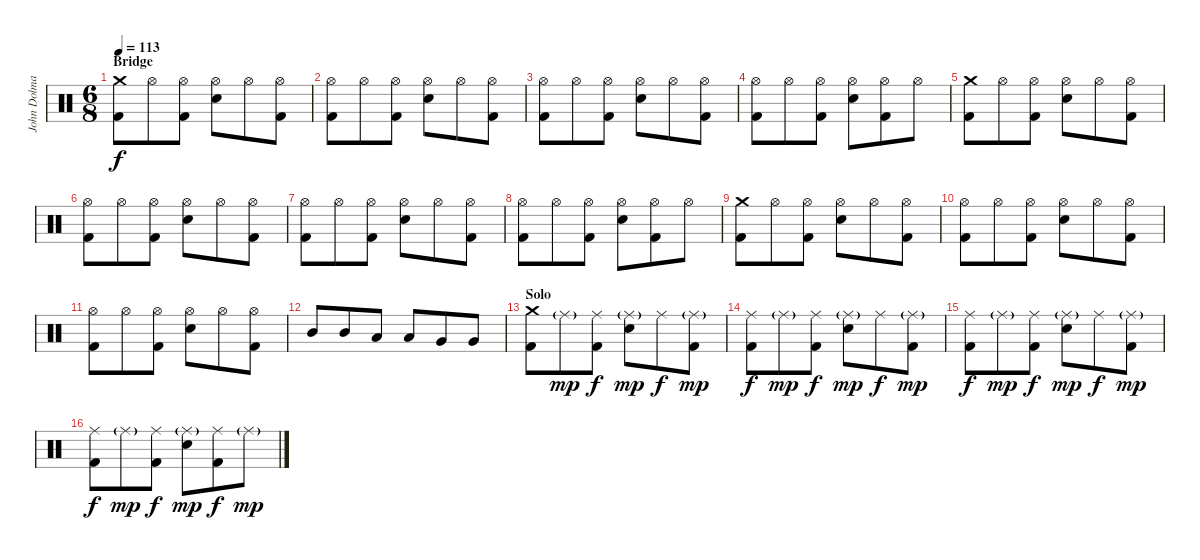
\track ("John Dolmayan" "John Dolma") {instrument percussion}
\staff {score}
\articulation defaults
\ts (6 8)
\section ("" "Bridge")
\tempo 113
\clef neutral
\ks c
("Crash medium (hit)" "Kick (hit) 2").8{dy f} "Hi-Hat (open)".8 ("Hi-Hat (open)" "Kick (hit) 2").8 ("Hi-Hat (open)" "Electric Snare (hit)").8 "Hi-Hat (open)".8 ("Hi-Hat (open)" "Kick (hit) 2").8 |
("Hi-Hat (open)" "Kick (hit) 2").8 "Hi-Hat (open)".8 ("Hi-Hat (open)" "Kick (hit) 2").8 ("Hi-Hat (open)" "Electric Snare (hit)").8 "Hi-Hat (open)".8 ("Hi-Hat (open)" "Kick (hit) 2").8 |
("Hi-Hat (open)" "Kick (hit) 2").8 "Hi-Hat (open)".8 ("Hi-Hat (open)" "Kick (hit) 2").8 ("Hi-Hat (open)" "Electric Snare (hit)").8 "Hi-Hat (open)".8 ("Hi-Hat (open)" "Kick (hit) 2").8 |
("Hi-Hat (open)" "Kick (hit) 2").8 "Hi-Hat (open)".8 ("Hi-Hat (open)" "Kick (hit) 2").8 ("Hi-Hat (open)" "Electric Snare (hit)").8 ("Hi-Hat (open)" "Kick (hit) 2").8 "Hi-Hat (open)".8 |
("Crash medium (hit)" "Kick (hit) 2").8 "Hi-Hat (open)".8 ("Hi-Hat (open)" "Kick (hit) 2").8 ("Hi-Hat (open)" "Electric Snare (hit)").8 "Hi-Hat (open)".8 ("Hi-Hat (open)" "Kick (hit) 2").8 |
("Hi-Hat (open)" "Kick (hit) 2").8 "Hi-Hat (open)".8 ("Hi-Hat (open)" "Kick (hit) 2").8 ("Hi-Hat (open)" "Electric Snare (hit)").8 "Hi-Hat (open)".8 ("Hi-Hat (open)" "Kick (hit) 2").8 |
("Hi-Hat (open)" "Kick (hit) 2").8 "Hi-Hat (open)".8 ("Hi-Hat (open)" "Kick (hit) 2").8 ("Hi-Hat (open)" "Electric Snare (hit)").8 "Hi-Hat (open)".8 ("Hi-Hat (open)" "Kick (hit) 2").8 |
("Hi-Hat (open)" "Kick (hit) 2").8 "Hi-Hat (open)".8 ("Hi-Hat (open)" "Kick (hit) 2").8 ("Hi-Hat (open)" "Electric Snare (hit)").8 ("Hi-Hat (open)" "Kick (hit) 2").8 "Hi-Hat (open)".8 |
("Crash medium (hit)" "Kick (hit) 2").8 "Hi-Hat (open)".8 ("Hi-Hat (open)" "Kick (hit) 2").8 ("Hi-Hat (open)" "Electric Snare (hit)").8 "Hi-Hat (open)".8 ("Hi-Hat (open)" "Kick (hit) 2").8 |
("Hi-Hat (open)" "Kick (hit) 2").8 "Hi-Hat (open)".8 ("Hi-Hat (open)" "Kick (hit) 2").8 ("Hi-Hat (open)" "Electric Snare (hit)").8 "Hi-Hat (open)".8 ("Hi-Hat (open)" "Kick (hit) 2").8 |
("Hi-Hat (open)" "Kick (hit) 2").8 "Hi-Hat (open)".8 ("Hi-Hat (open)" "Kick (hit) 2").8 ("Hi-Hat (open)" "Electric Snare (hit)").8 "Hi-Hat (open)".8 ("Hi-Hat (open)" "Kick (hit) 2").8 |
"Mid Tom (hit)".8 "Mid Tom (hit)".8 "Low Tom (hit)".8 "Low Tom (hit)".8 "Very Low Tom (hit)".8 "Very Low Tom (hit)".8 |
\section ("" "Solo")
("Crash medium (hit)" "Kick (hit) 2").8 "Ride (middle)"{g}.8{dy mp} ("Ride (middle)" "Kick (hit) 2").8{dy f} ("Ride (middle)"{g} "Electric Snare (hit)").8{dy mp} "Ride (middle)".8{dy f} ("Ride (middle)"{g} "Kick (hit) 2").8{dy mp} |
("Ride (middle)" "Kick (hit) 2").8{dy f} "Ride (middle)"{g}.8{dy mp} ("Ride (middle)" "Kick (hit) 2").8{dy f} ("Ride (middle)"{g} "Electric Snare (hit)").8{dy mp} "Ride (middle)".8{dy f} ("Ride (middle)"{g} "Kick (hit) 2").8{dy mp} |
("Ride (middle)" "Kick (hit) 2").8{dy f} "Ride (middle)"{g}.8{dy mp} ("Ride (middle)" "Kick (hit) 2").8{dy f} ("Ride (middle)"{g} "Electric Snare (hit)").8{dy mp} "Ride (middle)".8{dy f} ("Ride (middle)"{g} "Kick (hit) 2").8{dy mp} |
("Ride (middle)" "Kick (hit) 2").8{dy f} "Ride (middle)"{g}.8{dy mp} ("Ride (middle)" "Kick (hit) 2").8{dy f} ("Ride (middle)"{g} "Electric Snare (hit)").8{dy mp} ("Ride (middle)" "Kick (hit) 2").8{dy f} "Ride (middle)"{g}.8{dy mp}
